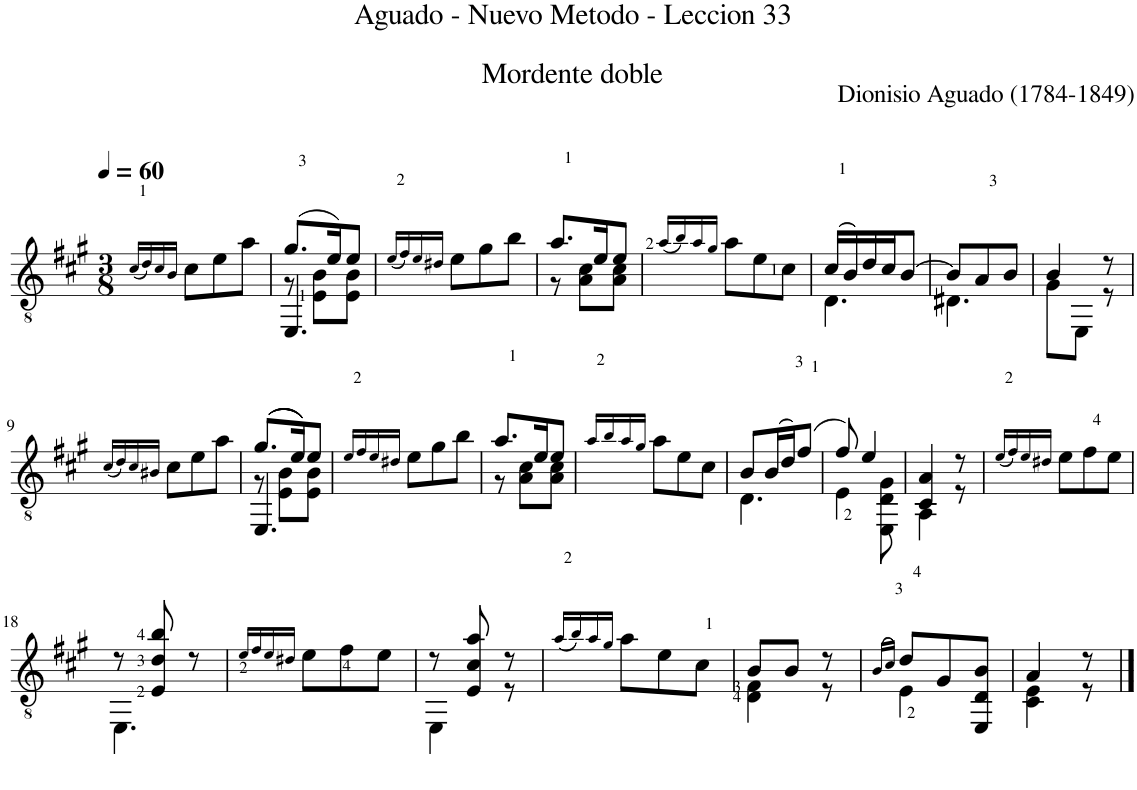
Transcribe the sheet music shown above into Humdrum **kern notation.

**kern
*part1
*staff1
*I"Guitar
*I'Guit.
*clefGv2
*k[f#c#g#]
*M3/8
*MM60
=1
(16qc#/LL
16qd/)
16qc#/
16qB/JJ
8c#\L
8e\
8a\J
=2
*^
*	*^
(8.g#/L	8r	4.EE/
.	8E\ 8B\L	.
16e/K)	.	.
8e/J	8E\ 8B\J	.
*v	*v	*v
=3
(16qe/LL
16qf#/)
16qe/
16qd#X/JJ
8e\L
8g#\
8b\J
=4
*^
8.a/L	8r
.	8A\ 8c#\L
16e/K	.
8e/J	8A\ 8c#\J
*v	*v
=5
(16qa/LL
16qb/)
16qa/
16qg#/JJ
8a\L
8e\
8c#\J
=6
*^
(16c#/LL	4.D\
16B/)	.
16d/	.
16c#/J	.
[8B/J	.
=7	=7
8B/L]	4.D#X\
8A/	.
8B/J	.
=8	=8
4B/	8G#\L
.	8EE\J
8r	8r
*v	*v
!!LO:LB:g=z
=9
(16qc#/LL
16qd/)
16qc#/
16qB#X/JJ
8c#\L
8e\
8a\J
=10
*^
*	*^
(((8.g#/L	8r	4.EE/
.	8E\ 8B\L	.
16e/K)))	.	.
8e/J	8E\ 8B\J	.
*v	*v	*v
=11
16qe/LL
16qf#/
16qe/
16qd#X/JJ
8e\L
8g#\
8b\J
=12
*^
8.a/L	8r
.	8A\ 8c#\L
16e/K	.
8e/J	8A\ 8c#\J
*v	*v
=13
16qa/LL
16qb/
16qa/
16qg#/JJ
8a\L
8e\
8c#\J
=14
*^
8B/L	4.D\
(16B/L	.
16d/J)	.
(8f#/J	.
=15	=15
8f#/)	4E\
4e/	.
.	8EE\ 8D\ 8G#\
=16	=16
4C#/ 4A/	4AA\
8r	8r
*v	*v
=17
(16qe/LL
16qf#/)
16qe/
16qd#X/JJ
8e\L
8f#\
8e\J
!!LO:LB:g=z
=18
*^
8r	4.EE\
8E/ 8d/ 8b/	.
8r	.
*v	*v
=19
16qe/LL
16qf#/
16qe/
16qd#X/JJ
8e\L
8f#\
8e\J
=20
*^
8r	4EE\
8E/ 8c#/ 8a/	.
8r	8r
*v	*v
=21
(16qa/LL
16qb/)
16qa/
16qg#/JJ
8a\L
8e\
8c#\J
=22
*^
8B/L	4D\ 4F#\
8B/J	.
8r	8r
=23	=23
(16qB/LL	.
16qc#/JJ)	.
8d/L	4E\
8G#/	.
8EE/ 8D/ 8B/J	8ryy
=24	=24
4A/	4C#\ 4E\
8r	8r
*v	*v
==
*-
